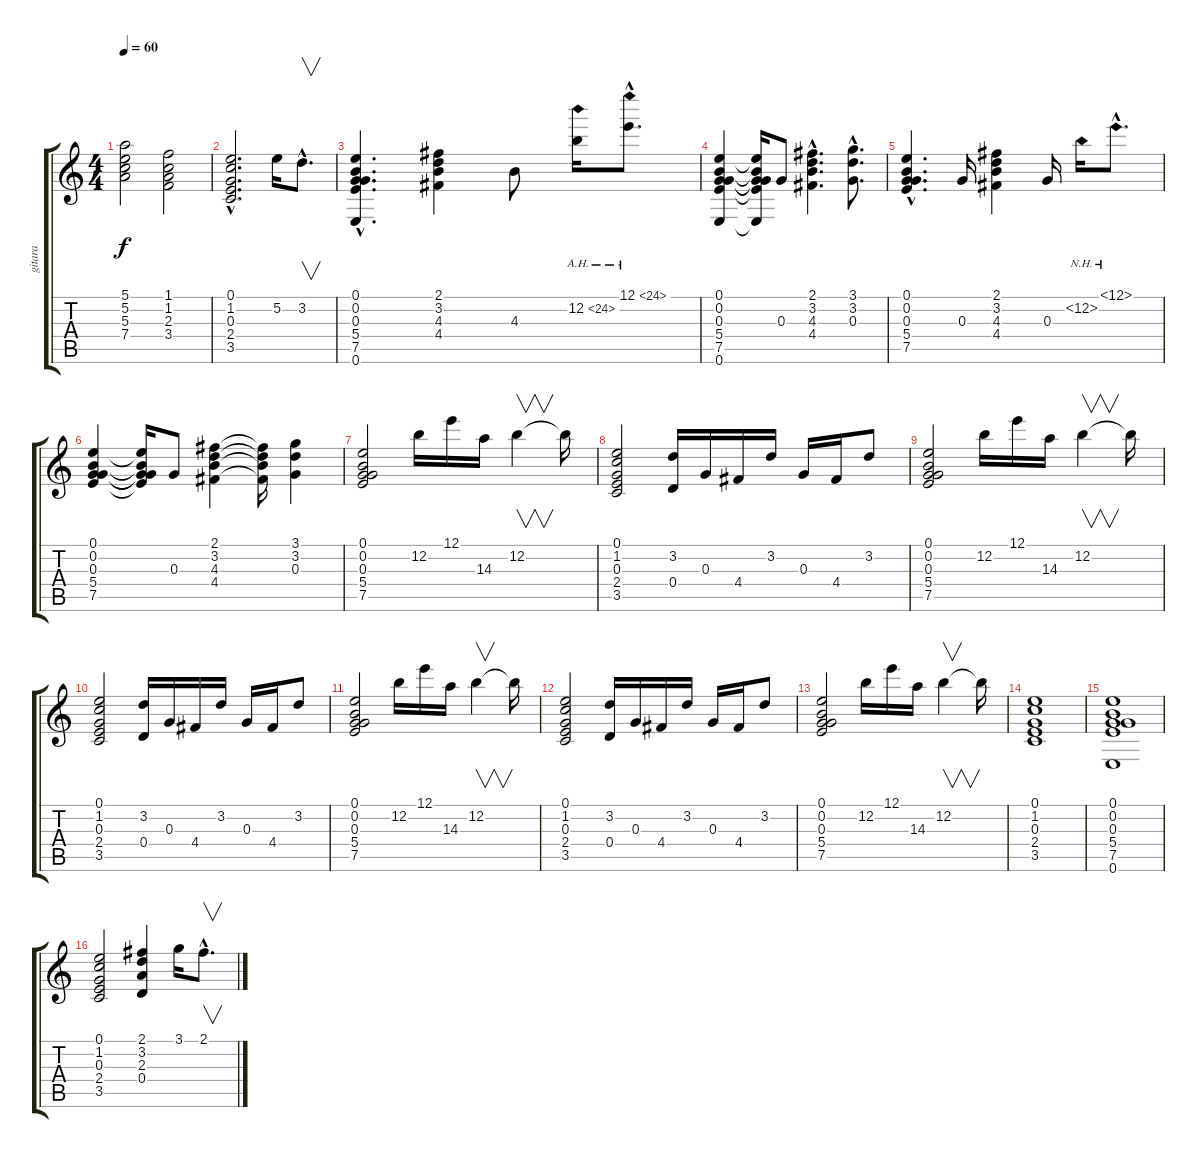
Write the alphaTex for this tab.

\track ("gitara" "gitara") {instrument electricguitarclean}
\staff {score tabs}
\tuning (E4 B3 G3 D3 A2 E2) {hide}
\ts (4 4)
\tempo 60
\clef g2
\ks c
(5.1 5.2 5.3 7.4).2{dy f} (1.1 1.2 2.3 3.4).2 |
(0.1{hac} 1.2{hac} 0.3{hac} 2.4{hac} 3.5{hac}).2{d} 5.2.16 3.2{hac}.8{v d} |
(0.1{hac} 0.2{hac} 0.3{hac} 5.4{hac} 7.5{hac} 0.6{hac}).4{d} (2.1 3.2 4.3 4.4).4 4.3.8 12.2{ah 12}.16 12.1{ah 12 hac}.8{d} |
(0.1 0.2 0.3 5.4 7.5 0.6).4 (0.1{t} 0.2{t} 0.3{t} 5.4{t} 7.5{t} 0.6{t}).16 0.3.8 (2.1{hac} 3.2{hac} 4.3{hac} 4.4{hac}).4{d} (3.1{hac} 3.2{hac} 0.3{hac}).8{d} |
(0.1{hac} 0.2{hac} 0.3{hac} 5.4{hac} 7.5{hac}).4{d} 0.3.16 (2.1 3.2 4.3 4.4).4 0.3.16 12.2{nh}.16 12.1{nh hac}.8{d} |
(0.1 0.2 0.3 5.4 7.5).4 (0.1{t} 0.2{t} 0.3{t} 5.4{t} 7.5{t}).16 0.3.8 (2.1 3.2 4.3 4.4).4 (2.1{t} 3.2{t} 4.3{t} 4.4{t}).16 (3.1 3.2 0.3).4 |
(0.1 0.2 0.3 5.4 7.5).2 12.2.16 12.1.16 14.3.16 12.2.4{v} 12.2{t}.16 |
(0.1 1.2 0.3 2.4 3.5).2 (3.2 0.4).16 0.3.16 4.4.16 3.2.16 0.3.16 4.4.16 3.2.8 |
(0.1 0.2 0.3 5.4 7.5).2 12.2.16 12.1.16 14.3.16 12.2.4{v} 12.2{t}.16 |
(0.1 1.2 0.3 2.4 3.5).2 (3.2 0.4).16 0.3.16 4.4.16 3.2.16 0.3.16 4.4.16 3.2.8 |
(0.1 0.2 0.3 5.4 7.5).2 12.2.16 12.1.16 14.3.16 12.2.4{v} 12.2{t}.16 |
(0.1 1.2 0.3 2.4 3.5).2 (3.2 0.4).16 0.3.16 4.4.16 3.2.16 0.3.16 4.4.16 3.2.8 |
(0.1 0.2 0.3 5.4 7.5).2 12.2.16 12.1.16 14.3.16 12.2.4{v} 12.2{t}.16 |
(0.1 1.2 0.3 2.4 3.5).1 |
(0.1 0.2 0.3 5.4 7.5 0.6).1 |
(0.1 1.2 0.3 2.4 3.5).2 (2.1 3.2 2.3 0.4).4 3.1.16 2.1{hac}.8{v d}
